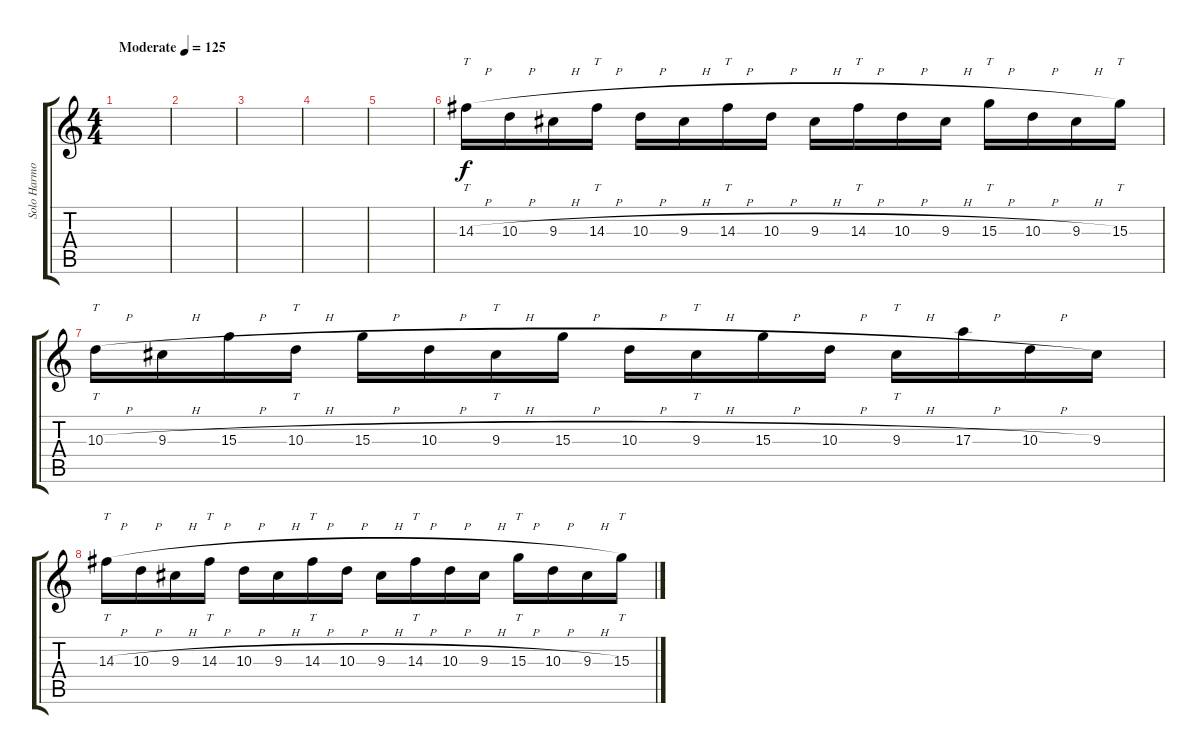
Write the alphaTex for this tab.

\track ("Solo Harmonical" "Solo Harmo") {instrument distortionguitar}
\staff {score tabs}
\tuning (Db4 Ab3 E3 B2 Gb2 B1) {hide}
\ts (4 4)
\tempo (125 "Moderate")
\clef g2
\ks c
|
|
|
|
|
14.3{h}.16{tt} 10.3{h}.16 9.3{h}.16 14.3{h}.16{tt} 10.3{h}.16 9.3{h}.16 14.3{h}.16{tt} 10.3{h}.16 9.3{h}.16 14.3{h}.16{tt} 10.3{h}.16 9.3{h}.16 15.3{h}.16{tt} 10.3{h}.16 9.3{h}.16 15.3.16{tt} |
10.3{h}.16{tt} 9.3{h}.16 15.3{h}.16 10.3{h}.16{tt} 15.3{h}.16 10.3{h}.16 9.3{h}.16{tt} 15.3{h}.16 10.3{h}.16 9.3{h}.16{tt} 15.3{h}.16 10.3{h}.16 9.3{h}.16{tt} 17.3{h}.16 10.3{h}.16 9.3.16 |
14.3{h}.16{tt} 10.3{h}.16 9.3{h}.16 14.3{h}.16{tt} 10.3{h}.16 9.3{h}.16 14.3{h}.16{tt} 10.3{h}.16 9.3{h}.16 14.3{h}.16{tt} 10.3{h}.16 9.3{h}.16 15.3{h}.16{tt} 10.3{h}.16 9.3{h}.16 15.3.16{tt}
